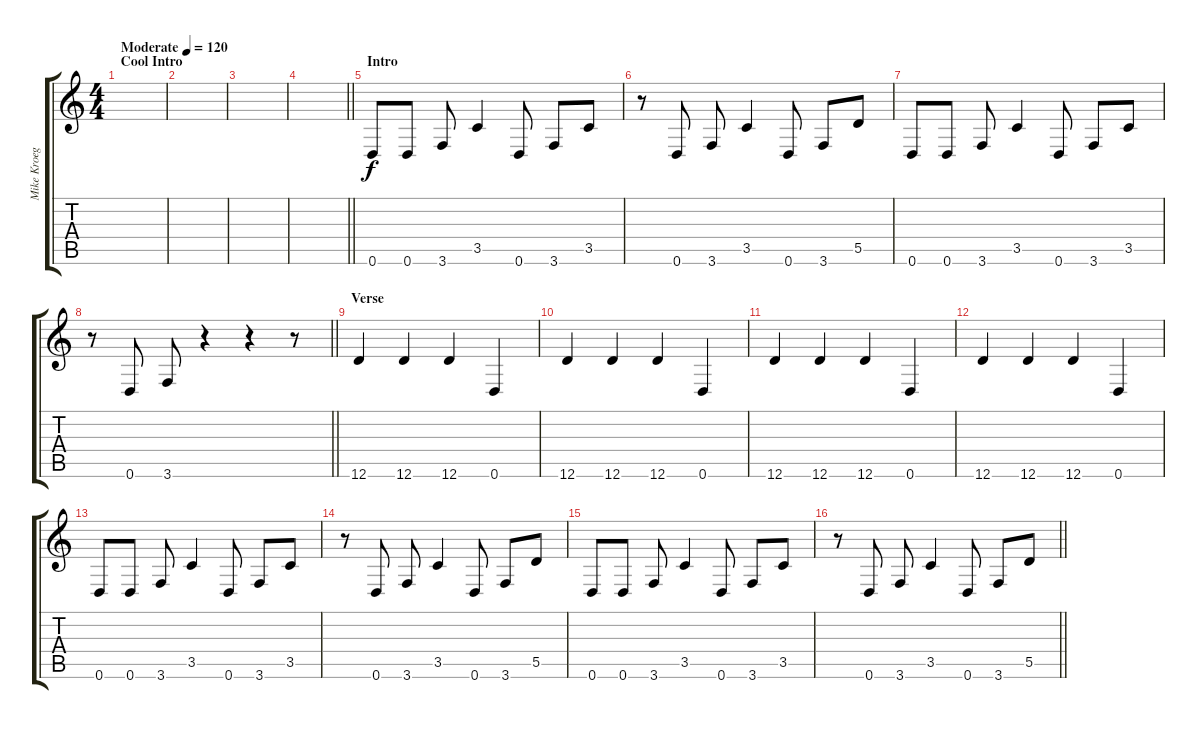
\track ("Mike Kroeger" "Mike Kroeg") {instrument electricbasspick}
\staff {score tabs}
\tuning (E4 B3 G3 D3 A2 D2) {hide}
\ts (4 4)
\section ("" "Cool Intro")
\tempo (120 "Moderate")
\clef g2
\ks c
|
|
|
\barLineRight lightlight
|
\section ("" "Intro")
0.6.8 0.6.8 3.6.8 3.5.4 0.6.8 3.6.8 3.5.8 |
r.8 0.6.8 3.6.8 3.5.4 0.6.8 3.6.8 5.5.8 |
0.6.8 0.6.8 3.6.8 3.5.4 0.6.8 3.6.8 3.5.8 |
\barLineRight lightlight
r.8 0.6.8 3.6.8 r.4 r.4 r.8 |
\section ("" "Verse")
12.6.4 12.6.4 12.6.4 0.6.4 |
12.6.4 12.6.4 12.6.4 0.6.4 |
12.6.4 12.6.4 12.6.4 0.6.4 |
12.6.4 12.6.4 12.6.4 0.6.4 |
0.6.8 0.6.8 3.6.8 3.5.4 0.6.8 3.6.8 3.5.8 |
r.8 0.6.8 3.6.8 3.5.4 0.6.8 3.6.8 5.5.8 |
0.6.8 0.6.8 3.6.8 3.5.4 0.6.8 3.6.8 3.5.8 |
\barLineRight lightlight
r.8 0.6.8 3.6.8 3.5.4 0.6.8 3.6.8 5.5.8
